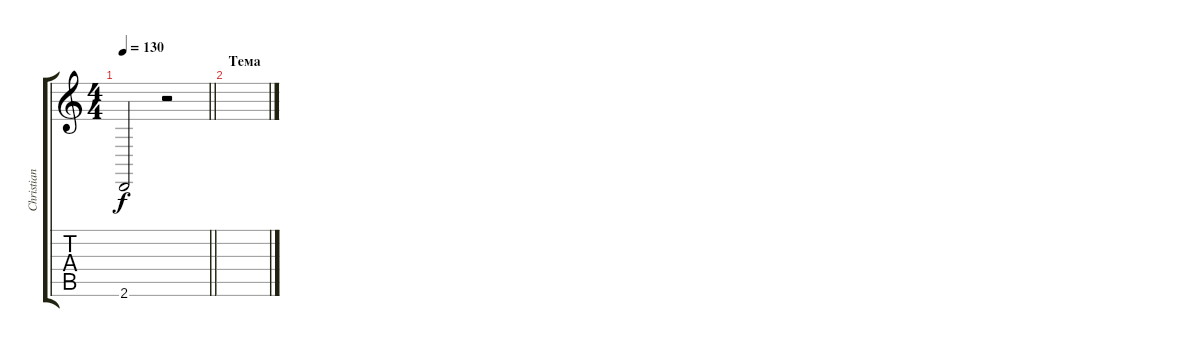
\track ("Christian Lorenz" "Christian ") {instrument stringensemble1}
\staff {score tabs}
\tuning (E4 C4 G3 C3 G2 C2) {hide}
\ts (4 4)
\tempo 130
\clef g2
\barLineRight lightlight
\ks c
2.6{t}.2{dy f} r.2 |
\section ("" "Тема")
